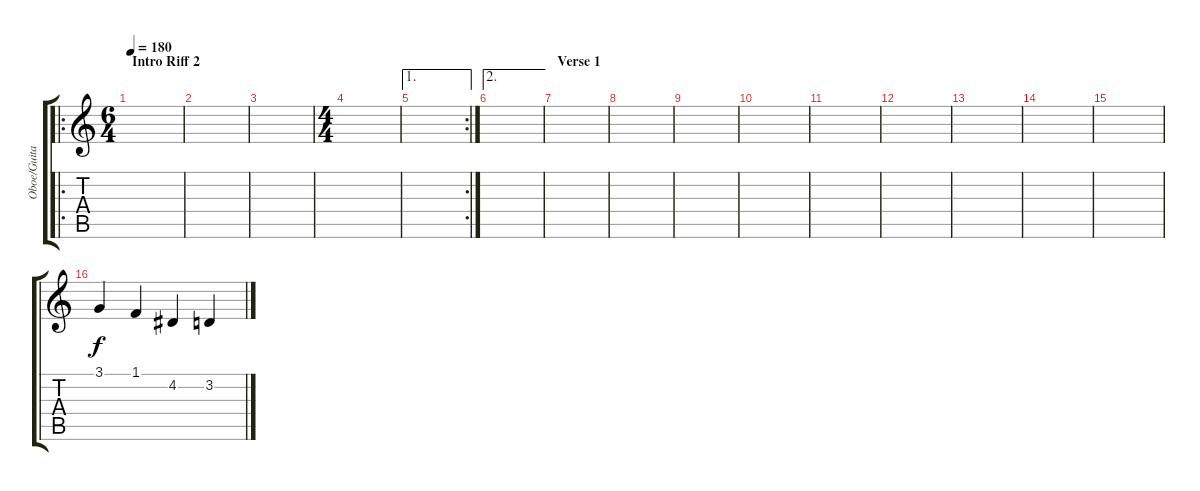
\track ("Oboe/Guitar" "Oboe/Guita") {instrument oboe}
\staff {score tabs}
\tuning (E4 B3 G3 D3 A2 E2) {hide}
\ro
\ts (6 4)
\section ("" "Intro Riff 2")
\tempo 180
\clef g2
\ks c
|
|
|
\ts (4 4)
|
\ae 1
\rc 2
|
\ae 2
|
\section ("" "Verse 1")
|
|
|
|
|
|
|
|
|
3.1.4{volume 12 balance 13 instrument tenorsax} 1.1.4 4.2.4 3.2.4
